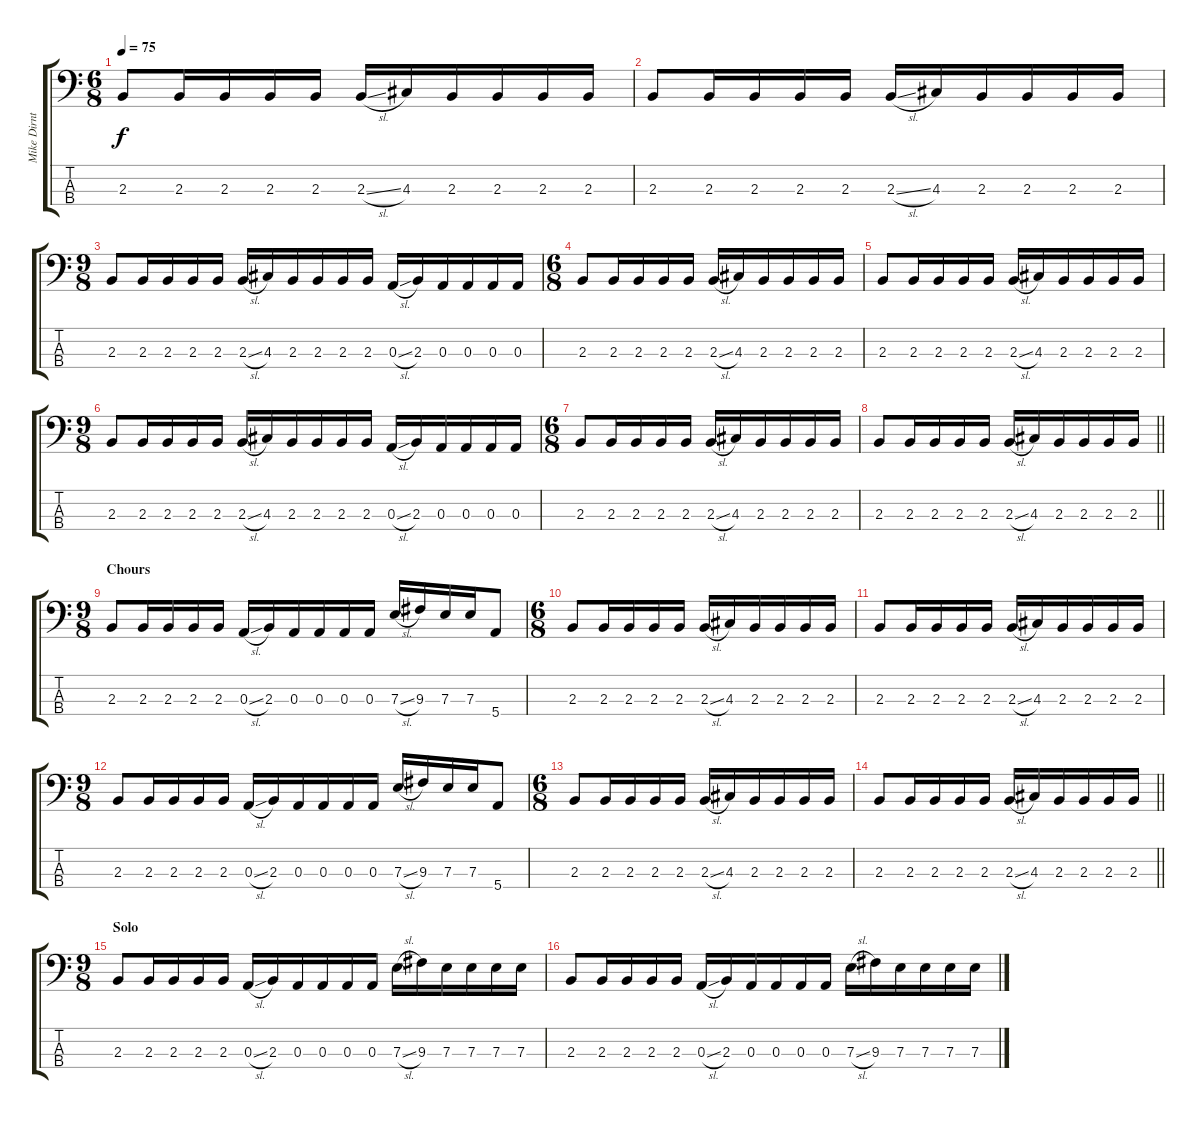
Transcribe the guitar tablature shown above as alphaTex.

\track ("Mike Dirnt - Bass" "Mike Dirnt") {instrument electricbassfinger}
\staff {score tabs}
\tuning (G2 D2 A1 E1) {hide}
\ts (6 8)
\tempo 75
\clef f4
\ks c
2.3.8{dy f} 2.3.16 2.3.16 2.3.16 2.3.16 2.3{sl}.16 4.3.16 2.3.16 2.3.16 2.3.16 2.3.16 |
2.3.8 2.3.16 2.3.16 2.3.16 2.3.16 2.3{sl}.16 4.3.16 2.3.16 2.3.16 2.3.16 2.3.16 |
\ts (9 8)
2.3.8 2.3.16 2.3.16 2.3.16 2.3.16 2.3{sl}.16 4.3.16 2.3.16 2.3.16 2.3.16 2.3.16 0.3{sl}.16 2.3.16 0.3.16 0.3.16 0.3.16 0.3.16 |
\ts (6 8)
2.3.8 2.3.16 2.3.16 2.3.16 2.3.16 2.3{sl}.16 4.3.16 2.3.16 2.3.16 2.3.16 2.3.16 |
2.3.8 2.3.16 2.3.16 2.3.16 2.3.16 2.3{sl}.16 4.3.16 2.3.16 2.3.16 2.3.16 2.3.16 |
\ts (9 8)
2.3.8 2.3.16 2.3.16 2.3.16 2.3.16 2.3{sl}.16 4.3.16 2.3.16 2.3.16 2.3.16 2.3.16 0.3{sl}.16 2.3.16 0.3.16 0.3.16 0.3.16 0.3.16 |
\ts (6 8)
2.3.8 2.3.16 2.3.16 2.3.16 2.3.16 2.3{sl}.16 4.3.16 2.3.16 2.3.16 2.3.16 2.3.16 |
\barLineRight lightlight
2.3.8 2.3.16 2.3.16 2.3.16 2.3.16 2.3{sl}.16 4.3.16 2.3.16 2.3.16 2.3.16 2.3.16 |
\ts (9 8)
\section ("" "Chours")
2.3.8 2.3.16 2.3.16 2.3.16 2.3.16 0.3{sl}.16 2.3.16 0.3.16 0.3.16 0.3.16 0.3.16 7.3{sl}.16 9.3.16 7.3.16 7.3.16 5.4.8 |
\ts (6 8)
2.3.8 2.3.16 2.3.16 2.3.16 2.3.16 2.3{sl}.16 4.3.16 2.3.16 2.3.16 2.3.16 2.3.16 |
2.3.8 2.3.16 2.3.16 2.3.16 2.3.16 2.3{sl}.16 4.3.16 2.3.16 2.3.16 2.3.16 2.3.16 |
\ts (9 8)
2.3.8 2.3.16 2.3.16 2.3.16 2.3.16 0.3{sl}.16 2.3.16 0.3.16 0.3.16 0.3.16 0.3.16 7.3{sl}.16 9.3.16 7.3.16 7.3.16 5.4.8 |
\ts (6 8)
2.3.8 2.3.16 2.3.16 2.3.16 2.3.16 2.3{sl}.16 4.3.16 2.3.16 2.3.16 2.3.16 2.3.16 |
\barLineRight lightlight
2.3.8 2.3.16 2.3.16 2.3.16 2.3.16 2.3{sl}.16 4.3.16 2.3.16 2.3.16 2.3.16 2.3.16 |
\ts (9 8)
\section ("" "Solo")
2.3.8 2.3.16 2.3.16 2.3.16 2.3.16 0.3{sl}.16 2.3.16 0.3.16 0.3.16 0.3.16 0.3.16 7.3{sl}.16 9.3.16 7.3.16 7.3.16 7.3.16 7.3.16 |
2.3.8 2.3.16 2.3.16 2.3.16 2.3.16 0.3{sl}.16 2.3.16 0.3.16 0.3.16 0.3.16 0.3.16 7.3{sl}.16 9.3.16 7.3.16 7.3.16 7.3.16 7.3.16
